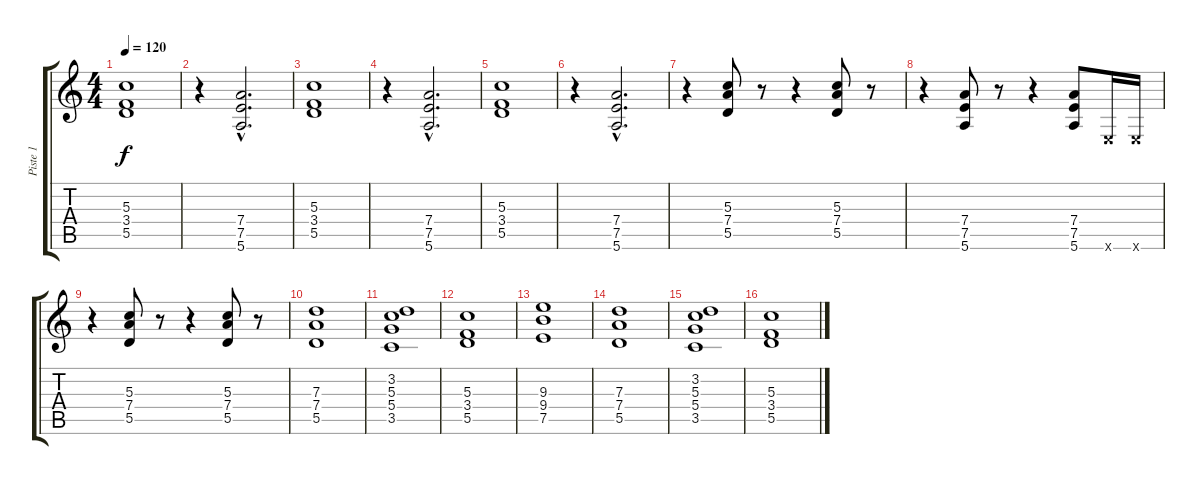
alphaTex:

\track ("Piste 1" "Piste 1") {instrument distortionguitar}
\staff {score tabs}
\tuning (E4 B3 G3 D3 A2 E2) {hide}
\ts (4 4)
\tempo 120
\clef g2
\ks c
(5.3 3.4 5.5).1{dy f} |
r.4 (7.4{hac} 7.5{hac} 5.6{hac}).2{d} |
(5.3 3.4 5.5).1 |
r.4 (7.4{hac} 7.5{hac} 5.6{hac}).2{d} |
(5.3 3.4 5.5).1 |
r.4 (7.4{hac} 7.5{hac} 5.6{hac}).2{d} |
r.4 (5.3 7.4 5.5).8 r.8 r.4 (5.3 7.4 5.5).8 r.8 |
r.4 (7.4 7.5 5.6).8 r.8 r.4 (7.4 7.5 5.6).8 0.6{x}.16 0.6{x}.16 |
r.4 (5.3 7.4 5.5).8 r.8 r.4 (5.3 7.4 5.5).8 r.8 |
(7.3 7.4 5.5).1 |
(3.2 5.3 5.4 3.5).1 |
(5.3 3.4 5.5).1 |
(9.3 9.4 7.5).1 |
(7.3 7.4 5.5).1 |
(3.2 5.3 5.4 3.5).1 |
(5.3 3.4 5.5).1
